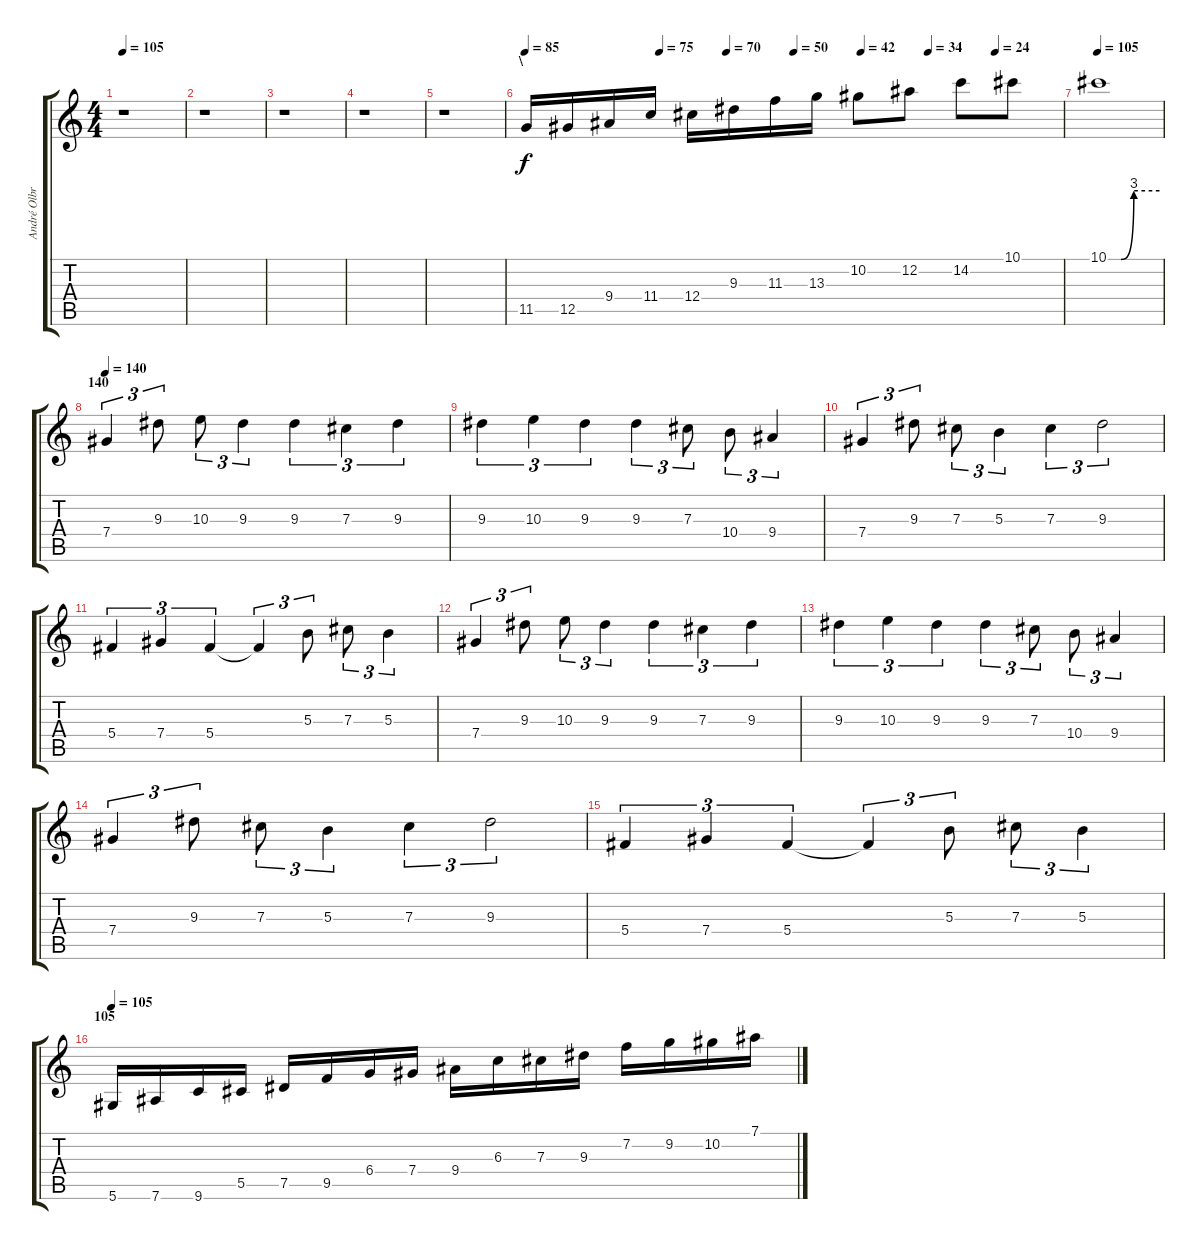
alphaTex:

\track ("André Olbrich" "André Olbr") {instrument distortionguitar}
\staff {score tabs}
\tuning (Eb4 Bb3 Gb3 Db3 Ab2 Eb2) {hide}
\ts (4 4)
\tempo 105
\clef g2
\ks c
r.1{dy f} |
r.1 |
r.1 |
r.1 |
r.1 |
\section ("" "\\")
\tempo 85
\tempo (75 0.25)
\tempo (70 0.375)
\tempo (50 0.5)
\tempo (42 0.625)
\tempo (34 0.75)
\tempo (24 0.875)
11.5.16 12.5.16 9.4.16 11.4.16 12.4.16 9.3.16 11.3.16 13.3.16 10.2.8 12.2.8 14.2.8 10.1.8 |
\tempo 105
10.1{be (custom 0 0 15 0 30 12 60 12)}.1 |
\section ("" "140")
\tempo 140
7.4.4{tu (3 2) volume 5} 9.3.8{tu (3 2)} 10.3.8{tu (3 2)} 9.3.4{tu (3 2)} 9.3.4{tu (3 2)} 7.3.4{tu (3 2)} 9.3.4{tu (3 2)} |
9.3.4{tu (3 2)} 10.3.4{tu (3 2)} 9.3.4{tu (3 2)} 9.3.4{tu (3 2)} 7.3.8{tu (3 2)} 10.4.8{tu (3 2)} 9.4.4{tu (3 2)} |
7.4.4{tu (3 2)} 9.3.8{tu (3 2)} 7.3.8{tu (3 2)} 5.3.4{tu (3 2)} 7.3.4{tu (3 2)} 9.3.2{tu (3 2)} |
5.4.4{tu (3 2)} 7.4.4{tu (3 2)} 5.4.4{tu (3 2)} 5.4{t}.4{tu (3 2)} 5.3.8{tu (3 2)} 7.3.8{tu (3 2)} 5.3.4{tu (3 2)} |
7.4.4{tu (3 2)} 9.3.8{tu (3 2)} 10.3.8{tu (3 2)} 9.3.4{tu (3 2)} 9.3.4{tu (3 2)} 7.3.4{tu (3 2)} 9.3.4{tu (3 2)} |
9.3.4{tu (3 2)} 10.3.4{tu (3 2)} 9.3.4{tu (3 2)} 9.3.4{tu (3 2)} 7.3.8{tu (3 2)} 10.4.8{tu (3 2)} 9.4.4{tu (3 2)} |
7.4.4{tu (3 2)} 9.3.8{tu (3 2)} 7.3.8{tu (3 2)} 5.3.4{tu (3 2)} 7.3.4{tu (3 2)} 9.3.2{tu (3 2)} |
5.4.4{tu (3 2)} 7.4.4{tu (3 2)} 5.4.4{tu (3 2)} 5.4{t}.4{tu (3 2)} 5.3.8{tu (3 2)} 7.3.8{tu (3 2)} 5.3.4{tu (3 2)} |
\section ("" "105")
\tempo 105
5.6.16{volume 9} 7.6.16 9.6.16 5.5.16 7.5.16 9.5.16 6.4.16 7.4.16 9.4.16 6.3.16 7.3.16 9.3.16 7.2.16 9.2.16 10.2.16 7.1.16
